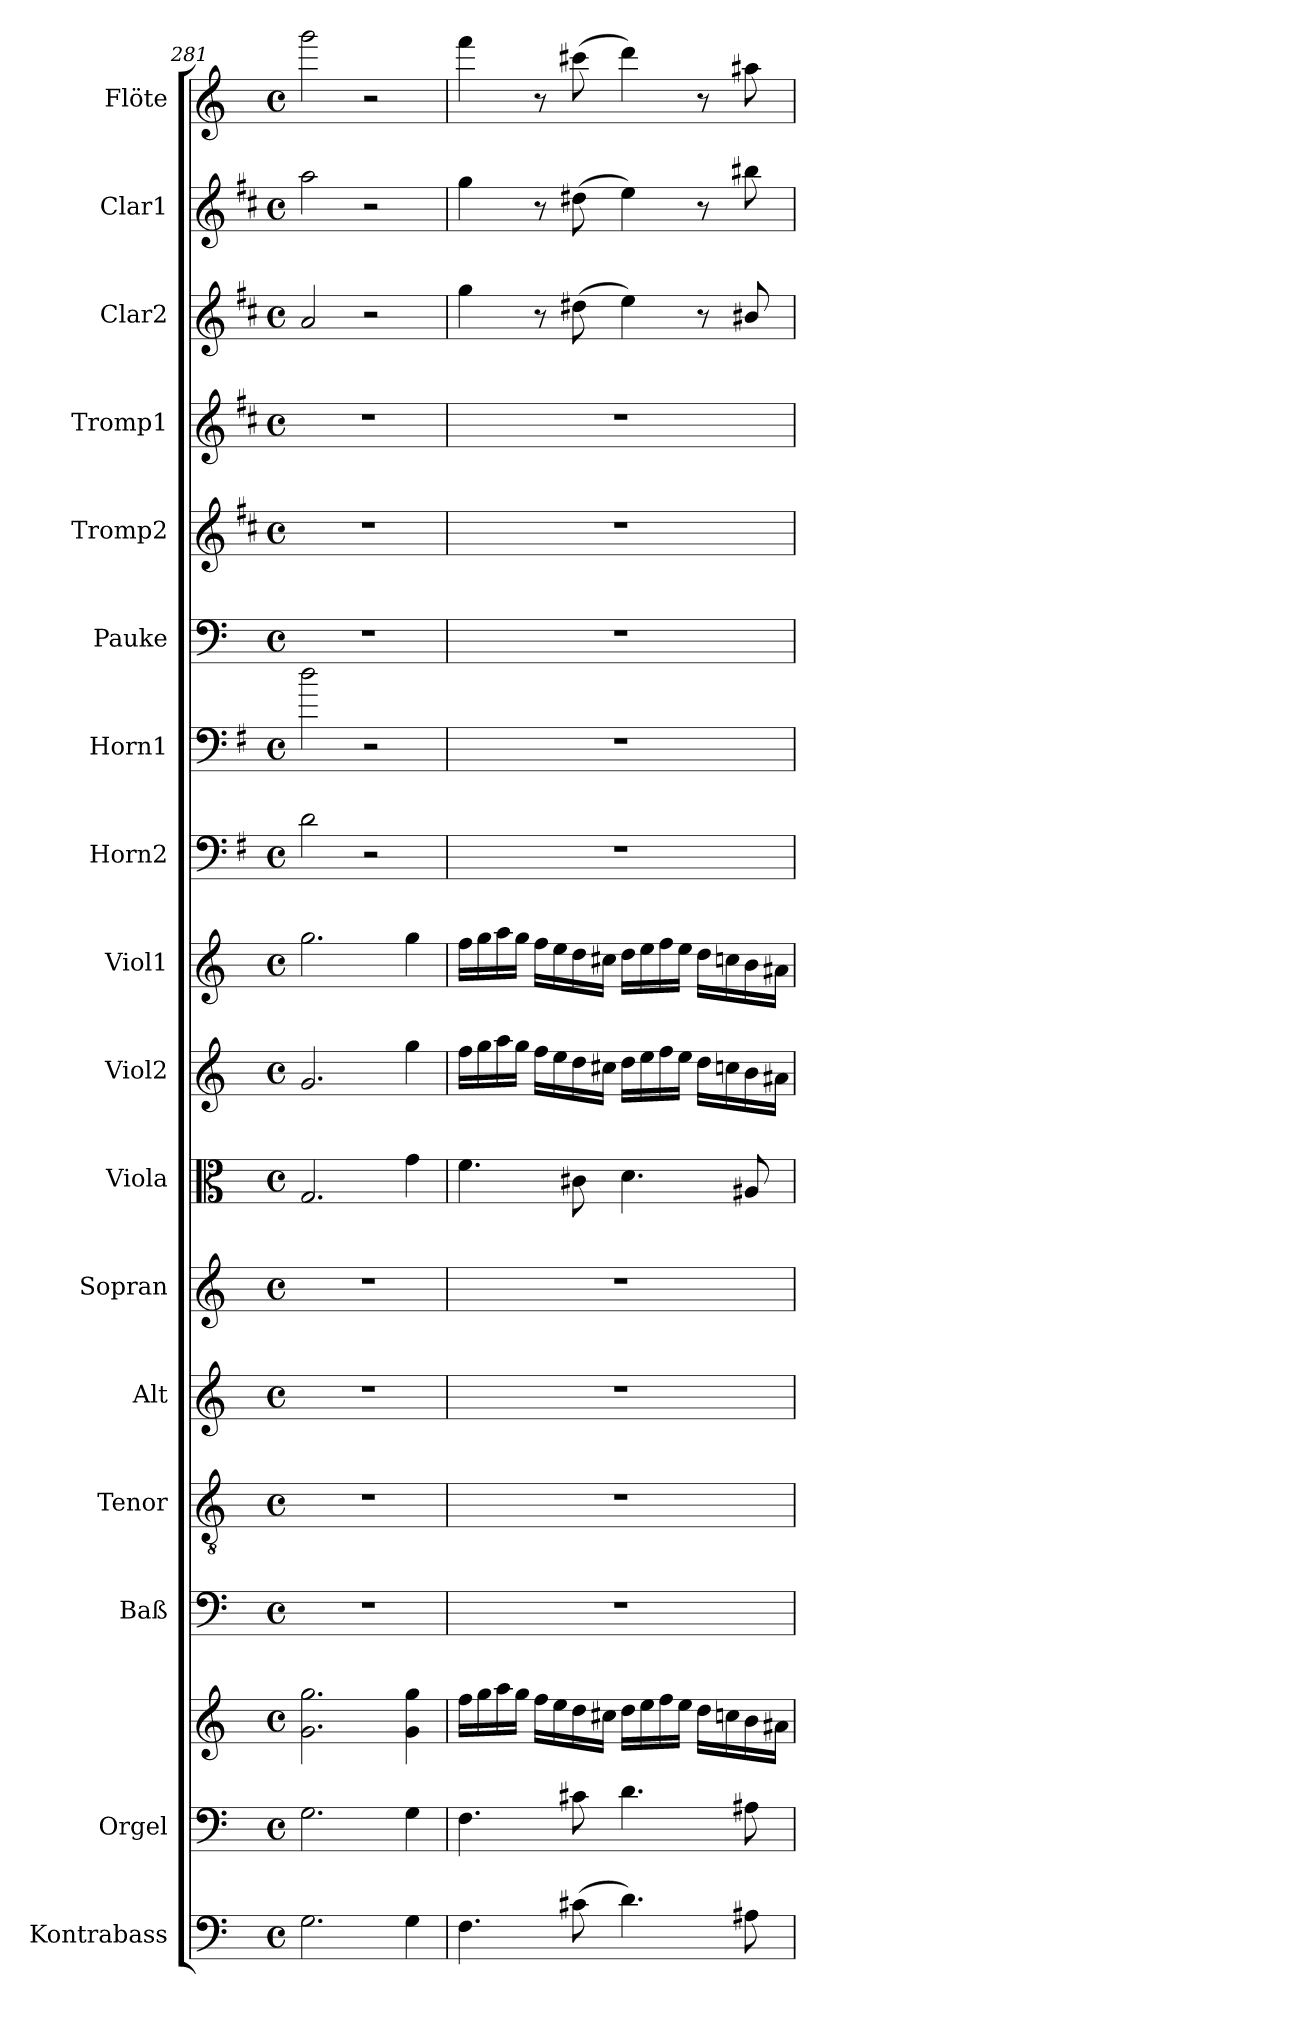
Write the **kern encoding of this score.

**kern	**kern	**kern	**kern	**kern	**kern	**kern	**kern	**kern	**kern	**kern	**kern	**kern	**kern	**kern	**kern	**kern	**kern
*part17	*part16	*part16	*part15	*part14	*part13	*part12	*part11	*part10	*part9	*part8	*part7	*part6	*part5	*part4	*part3	*part2	*part1
*staff18	*staff17	*staff16	*staff15	*staff14	*staff13	*staff12	*staff11	*staff10	*staff9	*staff8	*staff7	*staff6	*staff5	*staff4	*staff3	*staff2	*staff1
*I"Kontrabass	*I"Orgel	*	*I"Baß	*I"Tenor	*I"Alt	*I"Sopran	*I"Viola	*I"Viol2	*I"Viol1	*I"Horn2	*I"Horn1	*I"Pauke	*I"Tromp2	*I"Tromp1	*I"Clar2	*I"Clar1	*I"Flöte
*I'Kb	*	*	*I'B	*I'T	*I'A	*I'S	*I'Vla	*I'Vl2	*I'Vl1	*I'Hr2	*I'Hr1	*I'Pk	*I'Tr2	*I'Tr1	*I'Cl2	*I'Cl1	*I'Fl
*clefF4	*clefF4	*clefG2	*clefF4	*clefGv2	*clefG2	*clefG2	*clefC3	*clefG2	*clefG2	*clefF4	*clefF4	*clefF4	*clefG2	*clefG2	*clefG2	*clefG2	*clefG2
*ITrd7c12	*	*	*	*	*	*	*	*	*	*ITrd4c7	*ITrd4c7	*	*ITrd1c2	*ITrd1c2	*ITrd1c2	*ITrd1c2	*
*k[]	*k[]	*k[]	*k[]	*k[]	*k[]	*k[]	*k[]	*k[]	*k[]	*k[]	*k[]	*k[]	*k[]	*k[]	*k[]	*k[]	*k[]
*C:	*C:	*C:	*C:	*C:	*C:	*C:	*C:	*C:	*C:	*C:	*C:	*C:	*C:	*C:	*C:	*C:	*C:
*M4/4	*M4/4	*M4/4	*M4/4	*M4/4	*M4/4	*M4/4	*M4/4	*M4/4	*M4/4	*M4/4	*M4/4	*M4/4	*M4/4	*M4/4	*M4/4	*M4/4	*M4/4
*met(c)	*met(c)	*met(c)	*met(c)	*met(c)	*met(c)	*met(c)	*met(c)	*met(c)	*met(c)	*met(c)	*met(c)	*met(c)	*met(c)	*met(c)	*met(c)	*met(c)	*met(c)
=281	=281	=281	=281	=281	=281	=281	=281	=281	=281	=281	=281	=281	=281	=281	=281	=281	=281
2.GG\	2.G\	2.g\ 2.gg\	1r	1r	1r	1r	2.G/	2.g/	2.gg\	2G\	2g\	1r	1r	1r	2g/	2gg\	2ggg\
.	.	.	.	.	.	.	.	.	.	2r	2r	.	.	.	2r	2r	2r
4GG\	4G\	4g\ 4gg\	.	.	.	.	4g\	4gg\	4gg\	.	.	.	.	.	.	.	.
=282	=282	=282	=282	=282	=282	=282	=282	=282	=282	=282	=282	=282	=282	=282	=282	=282	=282
4.FF\	4.F\	16ff\LL	1r	1r	1r	1r	4.f\	16ff\LL	16ff\LL	1r	1r	1r	1r	1r	4ff\	4ff\	4fff\
.	.	16gg\	.	.	.	.	.	16gg\	16gg\	.	.	.	.	.	.	.	.
.	.	16aa\	.	.	.	.	.	16aa\	16aa\	.	.	.	.	.	.	.	.
.	.	16gg\JJ	.	.	.	.	.	16gg\JJ	16gg\JJ	.	.	.	.	.	.	.	.
.	.	16ff\LL	.	.	.	.	.	16ff\LL	16ff\LL	.	.	.	.	.	8r	8r	8r
.	.	16ee\	.	.	.	.	.	16ee\	16ee\	.	.	.	.	.	.	.	.
(>8C#X\	8c#X\	16dd\	.	.	.	.	8c#X\	16dd\	16dd\	.	.	.	.	.	(>8cc#X\	(>8cc#X\	(>8ccc#X\
.	.	16cc#X\JJ	.	.	.	.	.	16cc#X\JJ	16cc#X\JJ	.	.	.	.	.	.	.	.
4.D\)	4.d\	16dd\LL	.	.	.	.	4.d\	16dd\LL	16dd\LL	.	.	.	.	.	4dd\)	4dd\)	4ddd\)
.	.	16ee\	.	.	.	.	.	16ee\	16ee\	.	.	.	.	.	.	.	.
.	.	16ff\	.	.	.	.	.	16ff\	16ff\	.	.	.	.	.	.	.	.
.	.	16ee\JJ	.	.	.	.	.	16ee\JJ	16ee\JJ	.	.	.	.	.	.	.	.
.	.	16dd\LL	.	.	.	.	.	16dd\LL	16dd\LL	.	.	.	.	.	8r	8r	8r
.	.	16ccn\	.	.	.	.	.	16ccn\	16ccn\	.	.	.	.	.	.	.	.
8AA#X\	8A#X\	16b\	.	.	.	.	8A#X/	16b\	16b\	.	.	.	.	.	8a#X/	8aa#X\	8aa#X\
.	.	16a#X\JJ	.	.	.	.	.	16a#X\JJ	16a#X\JJ	.	.	.	.	.	.	.	.
=	=	=	=	=	=	=	=	=	=	=	=	=	=	=	=	=	=
*-	*-	*-	*-	*-	*-	*-	*-	*-	*-	*-	*-	*-	*-	*-	*-	*-	*-
